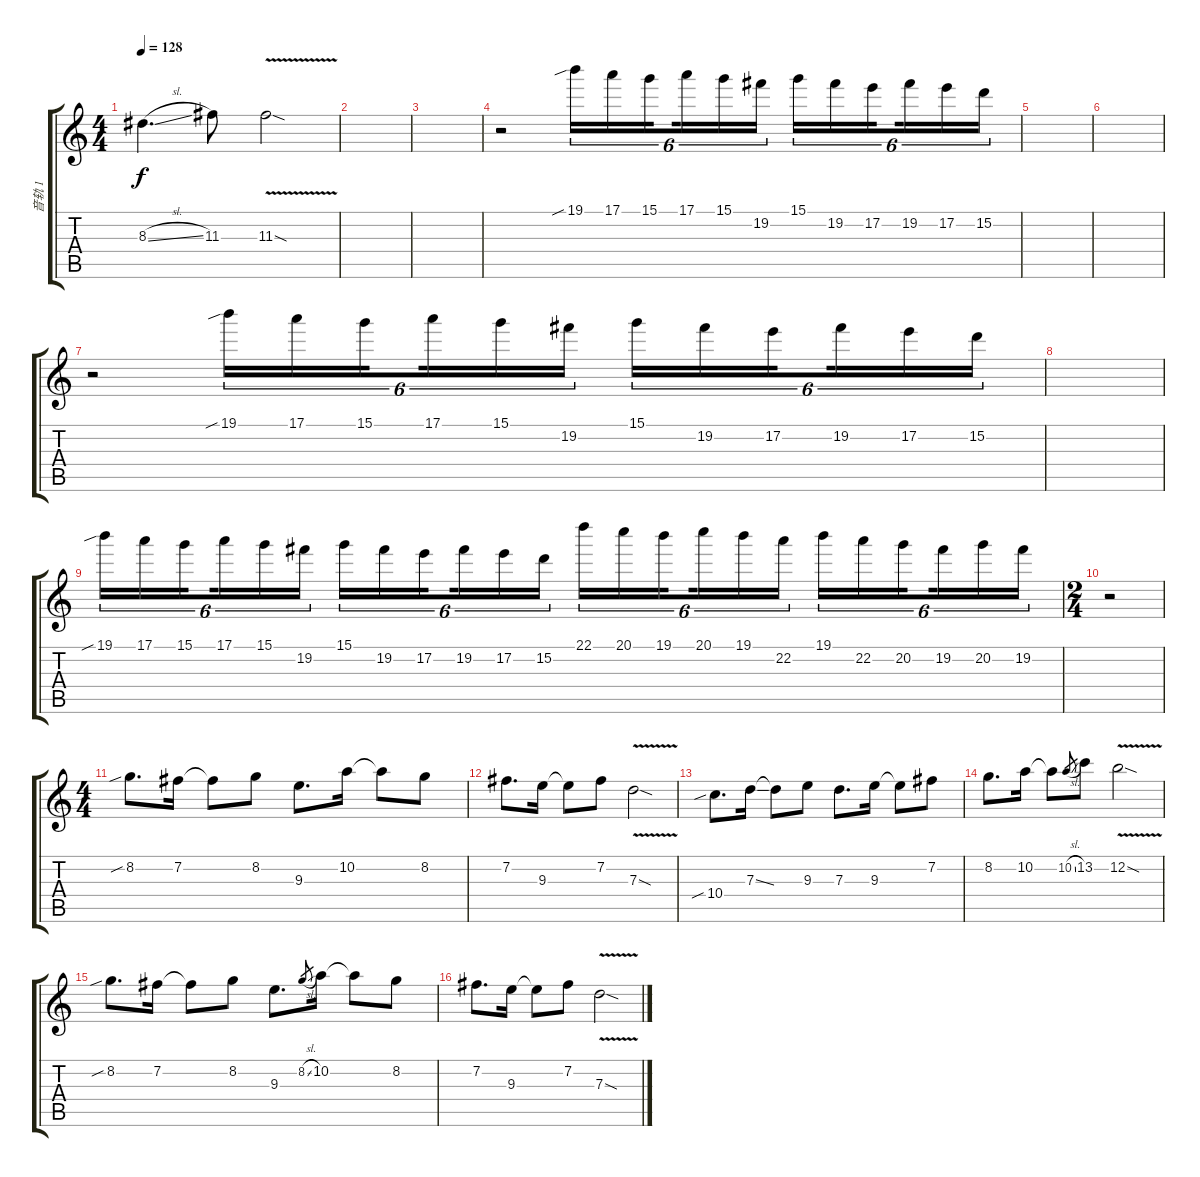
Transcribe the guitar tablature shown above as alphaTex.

\track ("音轨 1" "音轨 1") {instrument distortionguitar}
\staff {score tabs}
\tuning (E4 B3 G3 D3 A2 E2) {hide}
\ts (4 4)
\tempo 128
\clef g2
\ks c
8.3{sl}.4{d dy f} 11.3.8 11.3{v sod}.2 |
|
|
r.2 19.1{sib}.16{tu (6 4)} 17.1.16{tu (6 4)} 15.1.16{tu (6 4) beam splitsecondary} 17.1.16{tu (6 4)} 15.1.16{tu (6 4)} 19.2.16{tu (6 4)} 15.1.16{tu (6 4)} 19.2.16{tu (6 4)} 17.2.16{tu (6 4) beam splitsecondary} 19.2.16{tu (6 4)} 17.2.16{tu (6 4)} 15.2.16{tu (6 4)} |
|
|
r.2 19.1{sib}.16{tu (6 4)} 17.1.16{tu (6 4)} 15.1.16{tu (6 4) beam splitsecondary} 17.1.16{tu (6 4)} 15.1.16{tu (6 4)} 19.2.16{tu (6 4)} 15.1.16{tu (6 4)} 19.2.16{tu (6 4)} 17.2.16{tu (6 4) beam splitsecondary} 19.2.16{tu (6 4)} 17.2.16{tu (6 4)} 15.2.16{tu (6 4)} |
|
19.1{sib}.16{tu (6 4)} 17.1.16{tu (6 4)} 15.1.16{tu (6 4) beam splitsecondary} 17.1.16{tu (6 4)} 15.1.16{tu (6 4)} 19.2.16{tu (6 4)} 15.1.16{tu (6 4)} 19.2.16{tu (6 4)} 17.2.16{tu (6 4) beam splitsecondary} 19.2.16{tu (6 4)} 17.2.16{tu (6 4)} 15.2.16{tu (6 4)} 22.1.16{tu (6 4)} 20.1.16{tu (6 4)} 19.1.16{tu (6 4) beam splitsecondary} 20.1.16{tu (6 4)} 19.1.16{tu (6 4)} 22.2.16{tu (6 4)} 19.1.16{tu (6 4)} 22.2.16{tu (6 4)} 20.2.16{tu (6 4) beam splitsecondary} 19.2.16{tu (6 4)} 20.2.16{tu (6 4)} 19.2.16{tu (6 4)} |
\ts (2 4)
r.2 |
\ts (4 4)
8.2{sib}.8{d} 7.2.16 7.2{t}.8 8.2.8 9.3.8{d} 10.2.16 10.2{t}.8 8.2.8 |
7.2.8{d} 9.3.16 9.3{t}.8 7.2.8 7.3{v sod}.2 |
10.4{sib}.8{d} 7.3{ss}.16 7.3{t}.8 9.3.8 7.3.8{d} 9.3.16 9.3{t}.8 7.2.8 |
8.2.8{d} 10.2.16 10.2{t}.8 10.2{sl}.8{gr} 13.2.8 12.2{v sod}.2 |
8.2{sib}.8{d} 7.2.16 7.2{t}.8 8.2.8 9.3.8{d} 8.2{sl}.8{gr} 10.2.16 10.2{t}.8 8.2.8 |
7.2.8{d} 9.3.16 9.3{t}.8 7.2.8 7.3{v sod}.2
